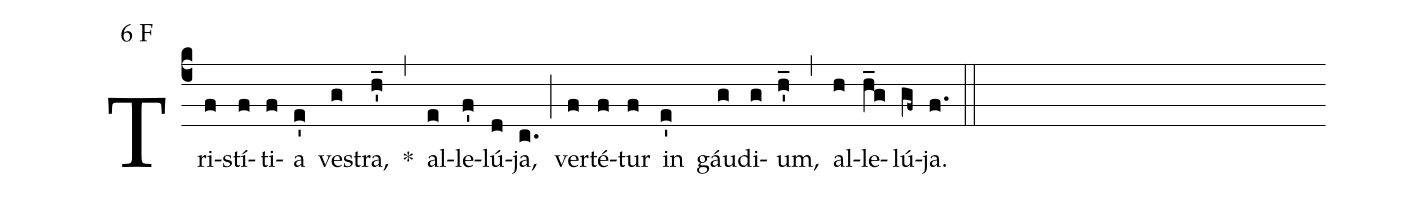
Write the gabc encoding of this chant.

mode:6 F;
%%
(c4) Tri(f)stí(f)ti(f)a(e') ve(g)stra,(h'_) *(,) al(e)le(f')lú(d)ja,(c.) (;) ver(f)té(f)tur(f) in(e') gáu(g)di(g)um,(h'_) (,) al(h)le(h_g)lú(gf~)ja.(f.) (::)
